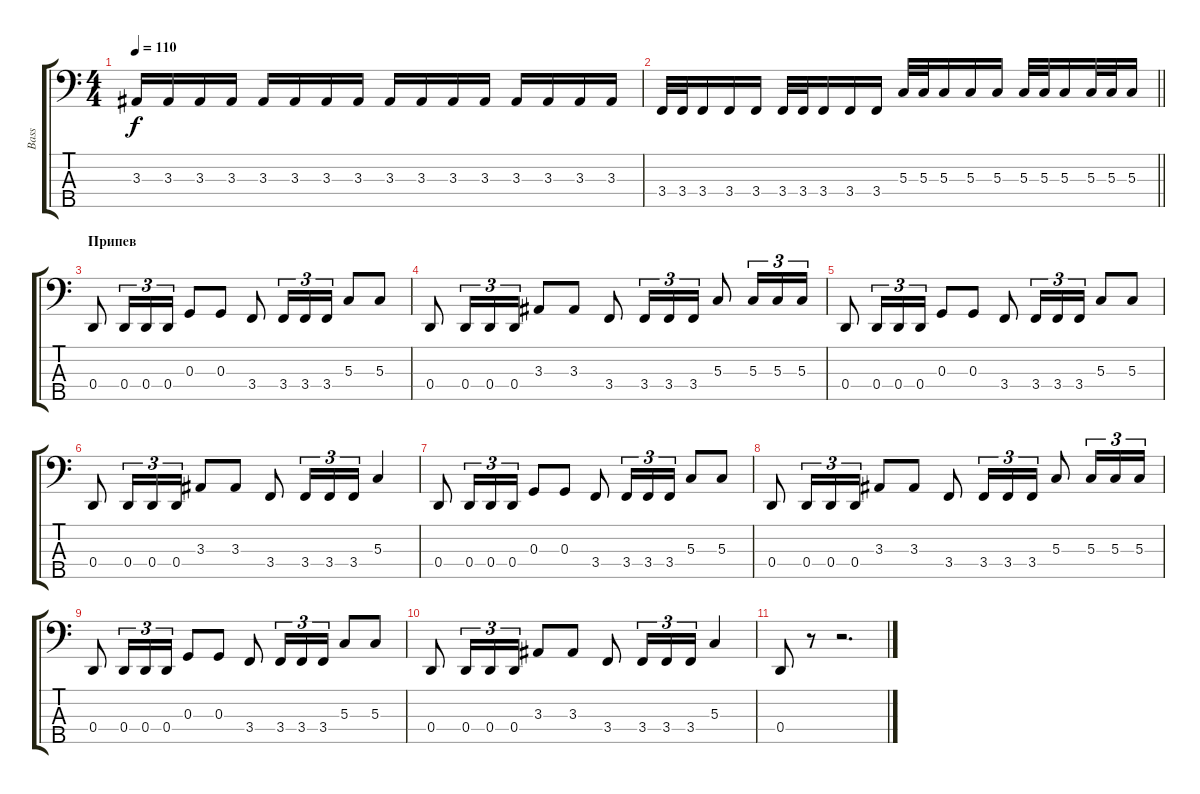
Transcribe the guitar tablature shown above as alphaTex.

\track ("Bass" "Bass") {instrument electricbasspick}
\staff {score tabs}
\tuning (F2 C2 G1 D1 A0) {hide}
\ts (4 4)
\tempo 110
\clef f4
\ks c
3.3.16{dy f} 3.3.16 3.3.16 3.3.16 3.3.16 3.3.16 3.3.16 3.3.16 3.3.16 3.3.16 3.3.16 3.3.16 3.3.16 3.3.16 3.3.16 3.3.16 |
\barLineRight lightlight
3.4.32 3.4.32 3.4.16 3.4.16 3.4.16 3.4.32 3.4.32 3.4.16 3.4.16 3.4.16 5.3.32 5.3.32 5.3.16 5.3.16 5.3.16 5.3.32 5.3.32 5.3.16 5.3.32 5.3.32 5.3.16 |
\section ("" "Припев")
0.4.8 0.4.16{tu (3 2)} 0.4.16{tu (3 2)} 0.4.16{tu (3 2)} 0.3.8 0.3.8 3.4.8 3.4.16{tu (3 2)} 3.4.16{tu (3 2)} 3.4.16{tu (3 2)} 5.3.8 5.3.8 |
0.4.8 0.4.16{tu (3 2)} 0.4.16{tu (3 2)} 0.4.16{tu (3 2)} 3.3.8 3.3.8 3.4.8 3.4.16{tu (3 2)} 3.4.16{tu (3 2)} 3.4.16{tu (3 2)} 5.3.8 5.3.16{tu (3 2)} 5.3.16{tu (3 2)} 5.3.16{tu (3 2)} |
0.4.8 0.4.16{tu (3 2)} 0.4.16{tu (3 2)} 0.4.16{tu (3 2)} 0.3.8 0.3.8 3.4.8 3.4.16{tu (3 2)} 3.4.16{tu (3 2)} 3.4.16{tu (3 2)} 5.3.8 5.3.8 |
0.4.8 0.4.16{tu (3 2)} 0.4.16{tu (3 2)} 0.4.16{tu (3 2)} 3.3.8 3.3.8 3.4.8 3.4.16{tu (3 2)} 3.4.16{tu (3 2)} 3.4.16{tu (3 2)} 5.3.4 |
0.4.8 0.4.16{tu (3 2)} 0.4.16{tu (3 2)} 0.4.16{tu (3 2)} 0.3.8 0.3.8 3.4.8 3.4.16{tu (3 2)} 3.4.16{tu (3 2)} 3.4.16{tu (3 2)} 5.3.8 5.3.8 |
0.4.8 0.4.16{tu (3 2)} 0.4.16{tu (3 2)} 0.4.16{tu (3 2)} 3.3.8 3.3.8 3.4.8 3.4.16{tu (3 2)} 3.4.16{tu (3 2)} 3.4.16{tu (3 2)} 5.3.8 5.3.16{tu (3 2)} 5.3.16{tu (3 2)} 5.3.16{tu (3 2)} |
0.4.8 0.4.16{tu (3 2)} 0.4.16{tu (3 2)} 0.4.16{tu (3 2)} 0.3.8 0.3.8 3.4.8 3.4.16{tu (3 2)} 3.4.16{tu (3 2)} 3.4.16{tu (3 2)} 5.3.8 5.3.8 |
0.4.8 0.4.16{tu (3 2)} 0.4.16{tu (3 2)} 0.4.16{tu (3 2)} 3.3.8 3.3.8 3.4.8 3.4.16{tu (3 2)} 3.4.16{tu (3 2)} 3.4.16{tu (3 2)} 5.3.4 |
0.4.8 r.8 r.2{d}
